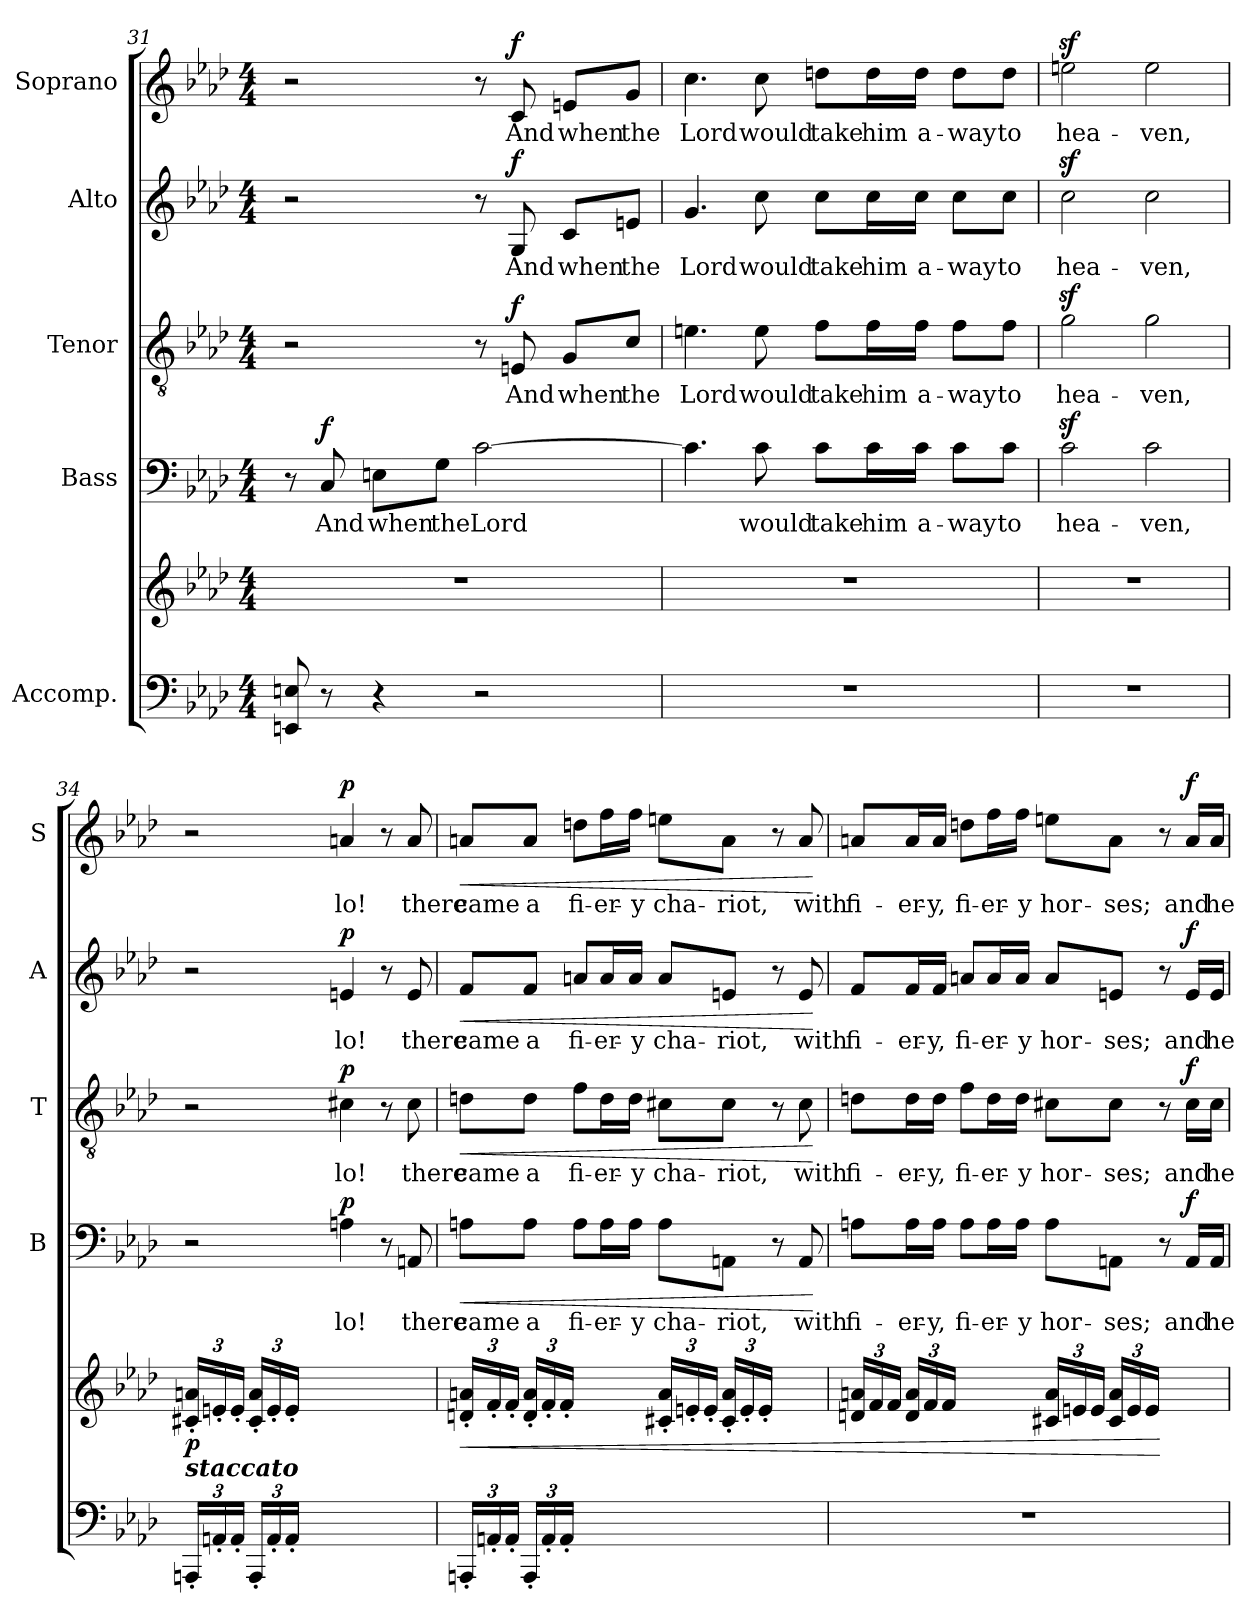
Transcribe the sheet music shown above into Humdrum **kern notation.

**kern	**kern	**dynam	**kern	**text	**dynam	**kern	**text	**dynam	**kern	**text	**dynam	**kern	**text	**dynam
*part5	*part5	*part5	*part4	*part4	*part4	*part3	*part3	*part3	*part2	*part2	*part2	*part1	*part1	*part1
*staff6	*staff5	*staff5/6	*staff4	*staff4	*staff4	*staff3	*staff3	*staff3	*staff2	*staff2	*staff2	*staff1	*staff1	*staff1
*I"Accomp.	*	*	*I"Bass	*	*	*I"Tenor	*	*	*I"Alto	*	*	*I"Soprano	*	*
*	*	*	*I'B	*	*	*I'T	*	*	*I'A	*	*	*I'S	*	*
*clefF4	*clefG2	*	*clefF4	*	*	*clefGv2	*	*	*clefG2	*	*	*clefG2	*	*
*k[b-e-a-d-]	*k[b-e-a-d-]	*	*k[b-e-a-d-]	*	*	*k[b-e-a-d-]	*	*	*k[b-e-a-d-]	*	*	*k[b-e-a-d-]	*	*
*A-:	*A-:	*	*A-:	*	*	*A-:	*	*	*A-:	*	*	*A-:	*	*
*M4/4	*M4/4	*	*M4/4	*	*	*M4/4	*	*	*M4/4	*	*	*M4/4	*	*
=31	=31	=31	=31	=31	=31	=31	=31	=31	=31	=31	=31	=31	=31	=31
8EEn/ 8En/	1r	.	8r	.	.	2r	.	.	2r	.	.	2r	.	.
!	!	!	!	!LO:LY:b	!LO:DY:b	!	!	!	!	!	!	!	!	!
8r	.	.	8C/	And	f	.	.	.	.	.	.	.	.	.
!	!	!	!	!LO:LY:b	!	!	!	!	!	!	!	!	!	!
4r	.	.	8En\L	when	.	.	.	.	.	.	.	.	.	.
!	!	!	!	!LO:LY:b	!	!	!	!	!	!	!	!	!	!
.	.	.	8G\J	the	.	.	.	.	.	.	.	.	.	.
!	!	!	!	!LO:LY:b	!	!	!	!	!	!	!	!	!	!
2r	.	.	[2c\	Lord	.	8r	.	.	8r	.	.	8r	.	.
!	!	!	!	!	!	!	!LO:LY:b	!LO:DY:b	!	!LO:LY:b	!LO:DY:b	!	!LO:LY:b	!LO:DY:b
.	.	.	.	.	.	8En/	And	f	8G/	And	f	8c/	And	f
!	!	!	!	!	!	!	!LO:LY:b	!	!	!LO:LY:b	!	!	!LO:LY:b	!
.	.	.	.	.	.	8G/L	when	.	8c/L	when	.	8en/L	when	.
!	!	!	!	!	!	!	!LO:LY:b	!	!	!LO:LY:b	!	!	!LO:LY:b	!
.	.	.	.	.	.	8c/J	the	.	8en/J	the	.	8g/J	the	.
=32	=32	=32	=32	=32	=32	=32	=32	=32	=32	=32	=32	=32	=32	=32
!	!	!	!	!	!	!	!LO:LY:b	!	!	!LO:LY:b	!	!	!LO:LY:b	!
1r	1r	.	4.c\]	.	.	4.en\	Lord	.	4.g/	Lord	.	4.cc\	Lord	.
!	!	!	!	!LO:LY:b	!	!	!LO:LY:b	!	!	!LO:LY:b	!	!	!LO:LY:b	!
.	.	.	8c\	would	.	8e\	would	.	8cc\	would	.	8cc\	would	.
!	!	!	!	!LO:LY:b	!	!	!LO:LY:b	!	!	!LO:LY:b	!	!	!LO:LY:b	!
.	.	.	8c\L	take	.	8f\L	take	.	8cc\L	take	.	8ddn\L	take	.
!	!	!	!	!LO:LY:b	!	!	!LO:LY:b	!	!	!LO:LY:b	!	!	!LO:LY:b	!
.	.	.	16c\L	him	.	16f\L	him	.	16cc\L	him	.	16dd\L	him	.
!	!	!	!	!LO:LY:b	!	!	!LO:LY:b	!	!	!LO:LY:b	!	!	!LO:LY:b	!
.	.	.	16c\JJ	a-	.	16f\JJ	a-	.	16cc\JJ	a-	.	16dd\JJ	a-	.
!	!	!	!	!LO:LY:b	!	!	!LO:LY:b	!	!	!LO:LY:b	!	!	!LO:LY:b	!
.	.	.	8c\L	-way	.	8f\L	-way	.	8cc\L	-way	.	8dd\L	-way	.
!	!	!	!	!LO:LY:b	!	!	!LO:LY:b	!	!	!LO:LY:b	!	!	!LO:LY:b	!
.	.	.	8c\J	to	.	8f\J	to	.	8cc\J	to	.	8dd\J	to	.
!!LO:LB:g=z
=33	=33	=33	=33	=33	=33	=33	=33	=33	=33	=33	=33	=33	=33	=33
!	!	!	!	!LO:LY:b	!	!	!LO:LY:b	!	!	!LO:LY:b	!	!	!LO:LY:b	!
1r	1r	.	2cz<\	hea-	.	2gz<\	hea-	.	2ccz<\	hea-	.	2eenz<\	hea-	.
!	!	!	!	!LO:LY:b	!	!	!LO:LY:b	!	!	!LO:LY:b	!	!	!LO:LY:b	!
.	.	.	2c\	-ven,	.	2g\	-ven,	.	2cc\	-ven,	.	2ee\	-ven,	.
=34	=34	=34	=34	=34	=34	=34	=34	=34	=34	=34	=34	=34	=34	=34
!	!LO:TX:b:Bi:t=staccato	!	!	!	!	!	!	!	!	!	!	!	!	!
!	!	!LO:DY:b	!	!	!	!	!	!	!	!	!	!	!	!
24AAAn'</LL	24c#X/'< 24an/'<LL	p	2r	.	.	2r	.	.	2r	.	.	2r	.	.
24AAn'</	24en'</	.	.	.	.	.	.	.	.	.	.	.	.	.
24AA'</JJ	24e'</JJ	.	.	.	.	.	.	.	.	.	.	.	.	.
24AAA'</LL	24c#/'< 24a/'<LL	.	.	.	.	.	.	.	.	.	.	.	.	.
24AA'</	24e'</	.	.	.	.	.	.	.	.	.	.	.	.	.
24AA'</JJ	24e'</JJ	.	.	.	.	.	.	.	.	.	.	.	.	.
4ryy	4ryy	.	.	.	.	.	.	.	.	.	.	.	.	.
!	!	!	!	!LO:LY:b	!LO:DY:b	!	!LO:LY:b	!LO:DY:b	!	!LO:LY:b	!LO:DY:b	!	!LO:LY:b	!LO:DY:b
4ryy	4ryy	.	4An\	lo!	p	4c#X\	lo!	p	4en/	lo!	p	4an/	lo!	p
4ryy	4ryy	.	8r	.	.	8r	.	.	8r	.	.	8r	.	.
!	!	!	!	!LO:LY:b	!	!	!LO:LY:b	!	!	!LO:LY:b	!	!	!LO:LY:b	!
.	.	.	8AAn/	there	.	8c#\	there	.	8e/	there	.	8a/	there	.
=35	=35	=35	=35	=35	=35	=35	=35	=35	=35	=35	=35	=35	=35	=35
!	!	!LO:HP:b	!	!LO:LY:b	!LO:HP:b	!	!LO:LY:b	!LO:HP:b	!	!LO:LY:b	!LO:HP:b	!	!LO:LY:b	!LO:HP:b
24AAAn'</LL	24dn/'< 24an/'<LL	<	8An\L	came	<	8dn\L	came	<	8f/L	came	<	8an/L	came	<
24AAn'</	24f'</	.	.	.	.	.	.	.	.	.	.	.	.	.
24AA'</JJ	24f'</JJ	.	.	.	.	.	.	.	.	.	.	.	.	.
!	!	!	!	!LO:LY:b	!	!	!LO:LY:b	!	!	!LO:LY:b	!	!	!LO:LY:b	!
24AAA'</LL	24d/'< 24a/'<LL	.	8A\J	a	.	8d\J	a	.	8f/J	a	.	8a/J	a	.
24AA'</	24f'</	.	.	.	.	.	.	.	.	.	.	.	.	.
24AA'</JJ	24f'</JJ	.	.	.	.	.	.	.	.	.	.	.	.	.
!	!	!	!	!LO:LY:b	!	!	!LO:LY:b	!	!	!LO:LY:b	!	!	!LO:LY:b	!
4ryy	4ryy	.	8A\L	fi-	.	8f\L	fi-	.	8an/L	fi-	.	8ddn\L	fi-	.
!	!	!	!	!LO:LY:b	!	!	!LO:LY:b	!	!	!LO:LY:b	!	!	!LO:LY:b	!
.	.	.	16A\L	-er-	.	16d\L	-er-	.	16a/L	-er-	.	16ff\L	-er-	.
!	!	!	!	!LO:LY:b	!	!	!LO:LY:b	!	!	!LO:LY:b	!	!	!LO:LY:b	!
.	.	.	16A\JJ	-y	.	16d\JJ	-y	.	16a/JJ	-y	.	16ff\JJ	-y	.
!	!	!	!	!LO:LY:b	!	!	!LO:LY:b	!	!	!LO:LY:b	!	!	!LO:LY:b	!
4ryy	24c#X/'< 24a/'<LL	.	8A\L	cha-	.	8c#X\L	cha-	.	8a/L	cha-	.	8een\L	cha-	.
.	24en'</	.	.	.	.	.	.	.	.	.	.	.	.	.
.	24e'</JJ	.	.	.	.	.	.	.	.	.	.	.	.	.
!	!	!	!	!LO:LY:b	!	!	!LO:LY:b	!	!	!LO:LY:b	!	!	!LO:LY:b	!
.	24c#/'< 24a/'<LL	.	8AAn\J	-riot,	.	8c#\J	-riot,	.	8en/J	-riot,	.	8a\J	-riot,	.
.	24e'</	.	.	.	.	.	.	.	.	.	.	.	.	.
.	24e'</JJ	.	.	.	.	.	.	.	.	.	.	.	.	.
4ryy	4ryy	.	8r	.	.	8r	.	.	8r	.	.	8r	.	.
!	!	!	!	!LO:LY:b	!	!	!LO:LY:b	!	!	!LO:LY:b	!	!	!LO:LY:b	!
.	.	.	8AA/	with	.	8c#\	with	.	8e/	with	.	8a/	with	.
.	.	.	.	.	[	.	.	[	.	.	[	.	.	[
=36	=36	=36	=36	=36	=36	=36	=36	=36	=36	=36	=36	=36	=36	=36
!	!	!	!	!LO:LY:b	!	!	!LO:LY:b	!	!	!LO:LY:b	!	!	!LO:LY:b	!
1r	24d/ 24a/LL	.	8An\L	fi-	.	8dn\L	fi-	.	8f/L	fi-	.	8an/L	fi-	.
.	24f/	.	.	.	.	.	.	.	.	.	.	.	.	.
.	24f/JJ	.	.	.	.	.	.	.	.	.	.	.	.	.
!	!	!	!	!LO:LY:b	!	!	!LO:LY:b	!	!	!LO:LY:b	!	!	!LO:LY:b	!
.	24d/ 24a/LL	.	16A\L	-er-	.	16d\L	-er-	.	16f/L	-er-	.	16a/L	-er-	.
.	24f/	.	.	.	.	.	.	.	.	.	.	.	.	.
!	!	!	!	!LO:LY:b	!	!	!LO:LY:b	!	!	!LO:LY:b	!	!	!LO:LY:b	!
.	.	.	16A\JJ	-y,	.	16d\JJ	-y,	.	16f/JJ	-y,	.	16a/JJ	-y,	.
.	24f/JJ	.	.	.	.	.	.	.	.	.	.	.	.	.
!	!	!	!	!LO:LY:b	!	!	!LO:LY:b	!	!	!LO:LY:b	!	!	!LO:LY:b	!
.	4ryy	.	8A\L	fi-	.	8f\L	fi-	.	8an/L	fi-	.	8ddn\L	fi-	.
!	!	!	!	!LO:LY:b	!	!	!LO:LY:b	!	!	!LO:LY:b	!	!	!LO:LY:b	!
.	.	.	16A\L	-er-	.	16d\L	-er-	.	16a/L	-er-	.	16ff\L	-er-	.
!	!	!	!	!LO:LY:b	!	!	!LO:LY:b	!	!	!LO:LY:b	!	!	!LO:LY:b	!
.	.	.	16A\JJ	-y	.	16d\JJ	-y	.	16a/JJ	-y	.	16ff\JJ	-y	.
!	!	!	!	!LO:LY:b	!	!	!LO:LY:b	!	!	!LO:LY:b	!	!	!LO:LY:b	!
.	24c#/ 24a/LL	.	8A\L	hor-	.	8c#X\L	hor-	.	8a/L	hor-	.	8een\L	hor-	.
.	24e/	.	.	.	.	.	.	.	.	.	.	.	.	.
.	24e/JJ	.	.	.	.	.	.	.	.	.	.	.	.	.
!	!	!	!	!LO:LY:b	!	!	!LO:LY:b	!	!	!LO:LY:b	!	!	!LO:LY:b	!
.	24c#/ 24a/LL	.	8AAn\J	-ses;	.	8c#\J	-ses;	.	8en/J	-ses;	.	8a\J	-ses;	.
.	24e/	.	.	.	.	.	.	.	.	.	.	.	.	.
.	24e/JJ	.	.	.	.	.	.	.	.	.	.	.	.	.
.	4ryy	[	8r	.	.	8r	.	.	8r	.	.	8r	.	.
!	!	!	!	!LO:LY:b	!LO:DY:b	!	!LO:LY:b	!LO:DY:b	!	!LO:LY:b	!LO:DY:b	!	!LO:LY:b	!LO:DY:b
.	.	.	16AA/LL	and	f	16c#\LL	and	f	16e/LL	and	f	16a/LL	and	f
!	!	!	!	!LO:LY:b	!	!	!LO:LY:b	!	!	!LO:LY:b	!	!	!LO:LY:b	!
.	.	.	16AA/JJ	he	.	16c#\JJ	he	.	16e/JJ	he	.	16a/JJ	he	.
=	=	=	=	=	=	=	=	=	=	=	=	=	=	=
*-	*-	*-	*-	*-	*-	*-	*-	*-	*-	*-	*-	*-	*-	*-
